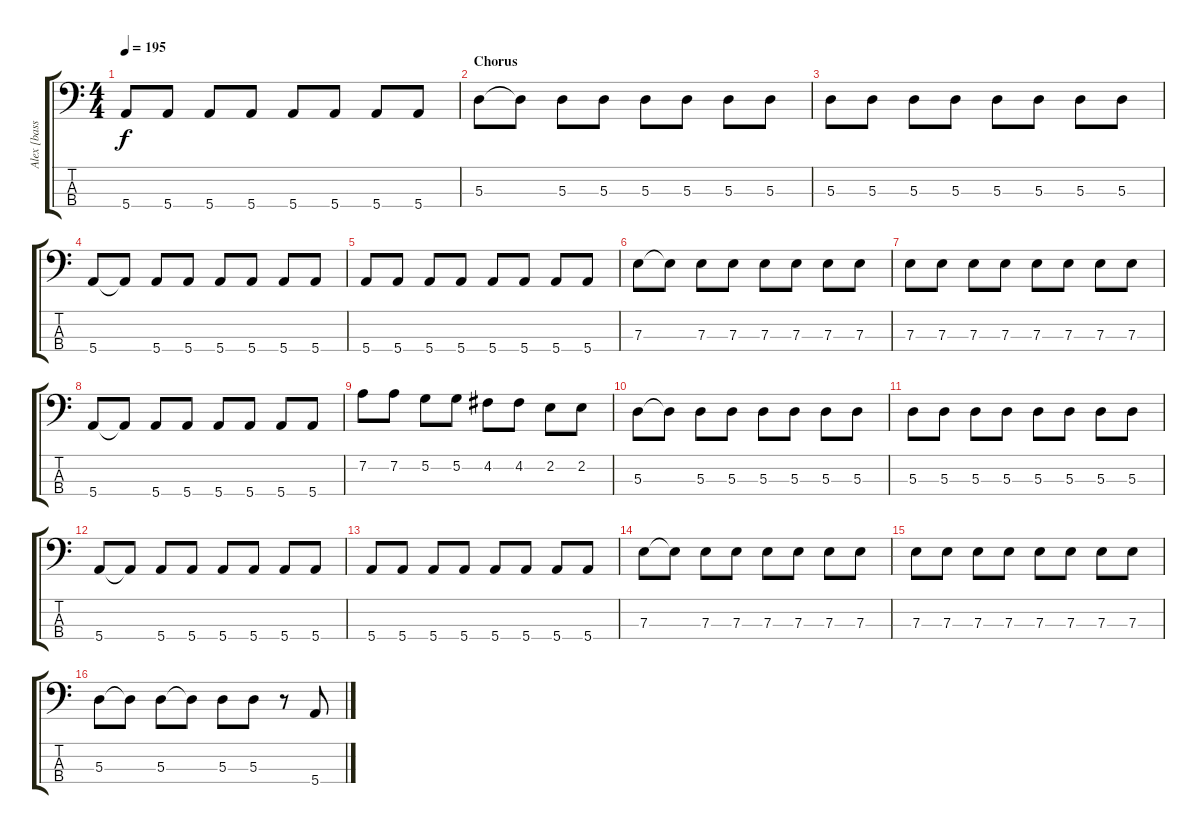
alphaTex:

\track ("Alex [basso]" "Alex [bass") {instrument electricbassfinger}
\staff {score tabs}
\tuning (G2 D2 A1 E1) {hide}
\ts (4 4)
\tempo 195
\clef f4
\ks c
5.4{t}.8{dy f} 5.4.8 5.4.8 5.4.8 5.4.8 5.4.8 5.4.8 5.4.8 |
\section ("" "Chorus")
5.3.8 5.3{t}.8 5.3.8 5.3.8 5.3.8 5.3.8 5.3.8 5.3.8 |
5.3.8 5.3.8 5.3.8 5.3.8 5.3.8 5.3.8 5.3.8 5.3.8 |
5.4.8 5.4{t}.8 5.4.8 5.4.8 5.4.8 5.4.8 5.4.8 5.4.8 |
5.4.8 5.4.8 5.4.8 5.4.8 5.4.8 5.4.8 5.4.8 5.4.8 |
7.3.8 7.3{t}.8 7.3.8 7.3.8 7.3.8 7.3.8 7.3.8 7.3.8 |
7.3.8 7.3.8 7.3.8 7.3.8 7.3.8 7.3.8 7.3.8 7.3.8 |
5.4.8 5.4{t}.8 5.4.8 5.4.8 5.4.8 5.4.8 5.4.8 5.4.8 |
7.2.8 7.2.8 5.2.8 5.2.8 4.2.8 4.2.8 2.2.8 2.2.8 |
5.3.8 5.3{t}.8 5.3.8 5.3.8 5.3.8 5.3.8 5.3.8 5.3.8 |
5.3.8 5.3.8 5.3.8 5.3.8 5.3.8 5.3.8 5.3.8 5.3.8 |
5.4.8 5.4{t}.8 5.4.8 5.4.8 5.4.8 5.4.8 5.4.8 5.4.8 |
5.4.8 5.4.8 5.4.8 5.4.8 5.4.8 5.4.8 5.4.8 5.4.8 |
7.3.8 7.3{t}.8 7.3.8 7.3.8 7.3.8 7.3.8 7.3.8 7.3.8 |
7.3.8 7.3.8 7.3.8 7.3.8 7.3.8 7.3.8 7.3.8 7.3.8 |
5.3.8 5.3{t}.8 5.3.8 5.3{t}.8 5.3.8 5.3.8 r.8 5.4.8
